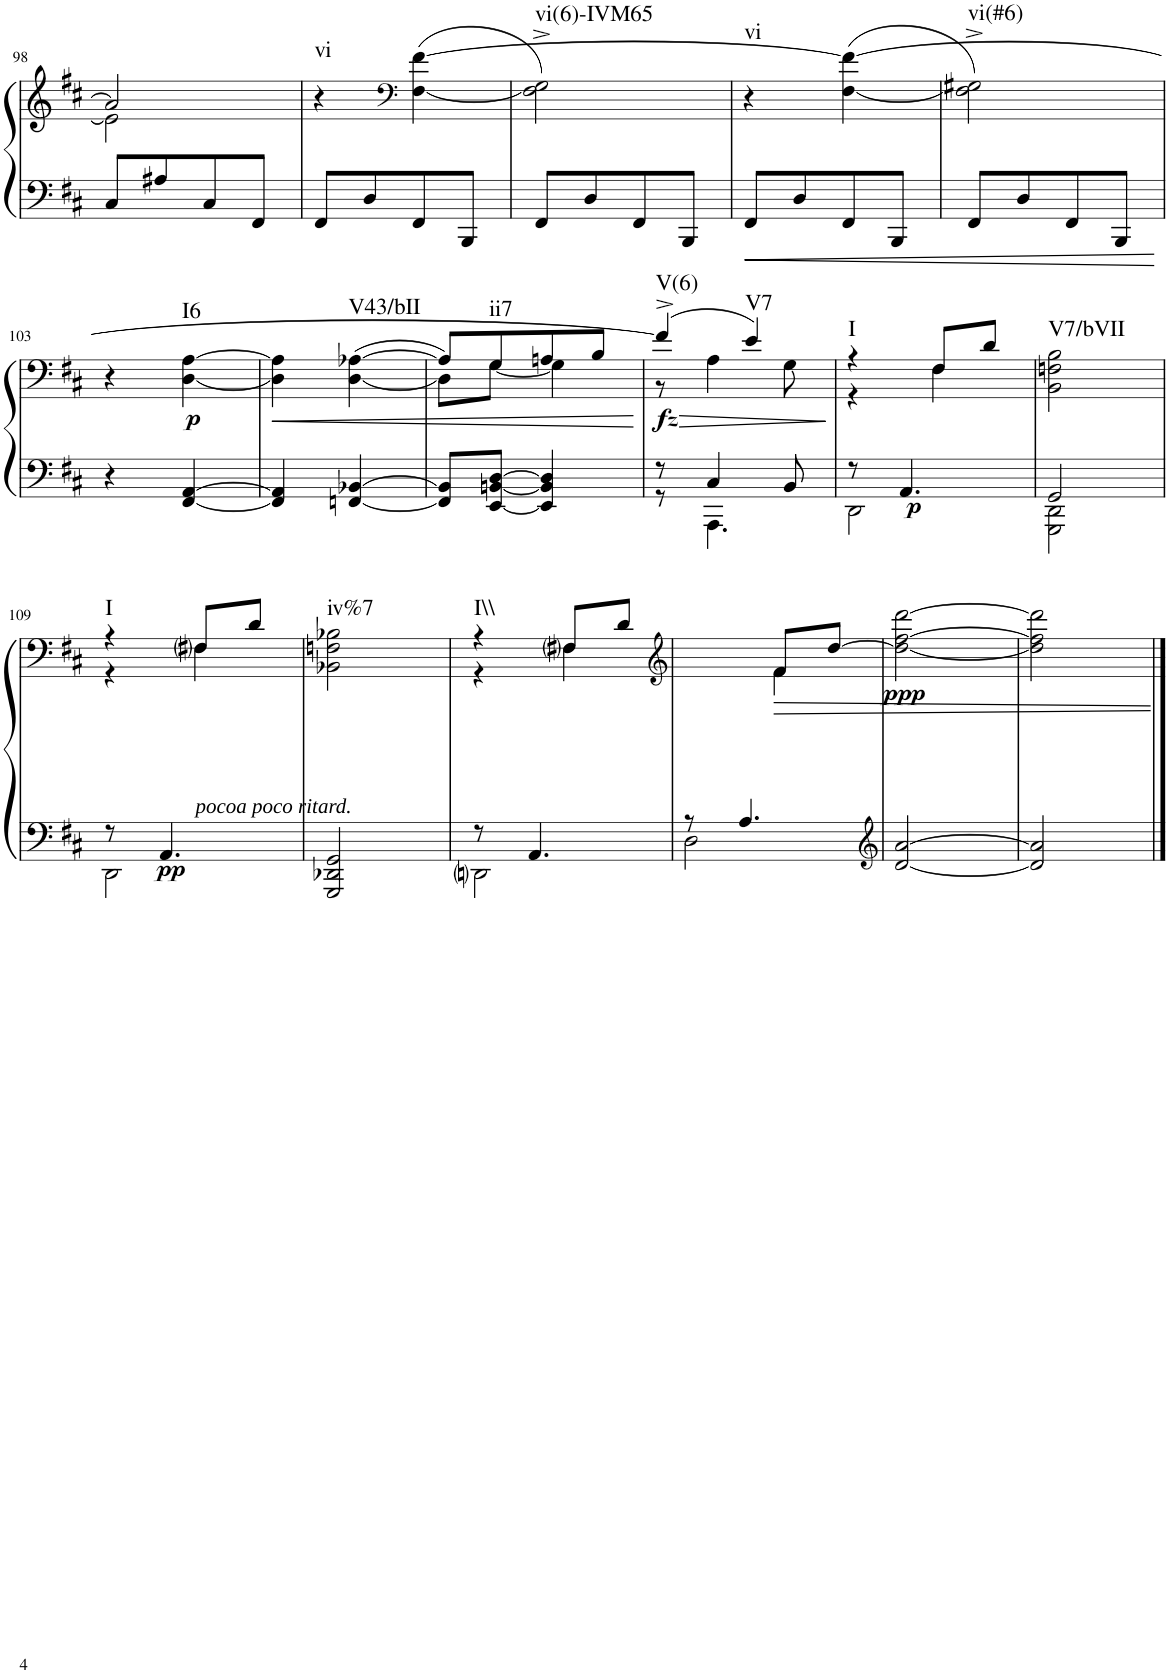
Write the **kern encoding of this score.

**kern	**kern	**dynam	**harte
*part1	*part1	*part1	*part1
*staff2	*staff1	*staff1/2	*
*I"Midi_1	*	*	*
!!LO:PB:g=z
*clefF4	*clefG2	*	*
*k[f#c#]	*k[f#c#]	*	*
*M2/4	*M2/4	*	*
=98	=98	=98	=98
*	*^	*	*
8C#/L	2a#/]	2e\]	.	.
8A#X/	.	.	.	.
8C#/	.	.	.	.
8FF#/J	.	.	.	.
*	*v	*v	*	*
=99	=99	=99	=99
!	!	!	!LO:H:kt=vi
8FF#/L	4r	.	N
8D/	.	.	.
*	*clefF4	*	*
8FF#/	([4F#\ [4f#\	.	.
8BBB/J	.	.	.
=100	=100	=100	=100
!	!	!	!LO:H:kt=vi(6)-IVM65
8FF#/L	2F#\]^ 2G\^)	.	N
8D/	.	.	.
8FF#/	.	.	.
8BBB/J	.	.	.
=101	=101	=101	=101
!	!	!	!LO:H:kt=vi
8FF#/L	4r	.	N
8D/	.	.	.
8FF#/	([4F#\ 4f#\_	.	.
8BBB/J	.	.	.
=102	=102	=102	=102
!	!	!	!LO:H:kt=vi(#6)
8FF#/L	2F#\]^ 2G#X\^)	.	N
8D/	.	.	.
8FF#/	.	.	.
8BBB/J	.	.	.
!!LO:LB:g=z
=103	=103	=103	=103
4r	4r	.	.
!	!	!LO:DY:b	!LO:H:kt=I6
[4FF#/ [4AA/	[4D\ [4A\	p	N
=104	=104	=104	=104
!	!	!LO:HP:b	!
4FF#/] 4AA/]	4D\] 4A\]	<	.
!	!	!	!LO:H:kt=V43/bII
[4FFn/ [4BB-X/	([4D\ [4A-X\	.	N
=105	=105	=105	=105
*	*^	*	*
8FF/] 8BB-/]L	8A-/L])	8D\L]	.	.
!	!	!	!	!LO:H:kt=ii7
[8EE/ [8BBn/ [8D/J	8G/	[8G\J	.	N
4EE/] 4BB/] 4D/]	8An/	4G\]	.	.
.	8B/J	.	.	.
*	*v	*v	*	*
.	.	[	.
=106	=106	=106	=106
*^	*	*	*
!	!	!	!LO:HP:b	!
*	*	*^	*	*
!	!	!	!	!LO:DY:n=1:b	!LO:H:kt=V(6)
8r	8r	(4f#^/]	8r	> fz	N
4C#/	4.AAA\	.	4A\	.	.
!	!	!	!	!	!LO:H:kt=V7
.	.	4e/)	.	.	N
8BB/	.	.	8G\	.	.
*v	*v	*	*	*	*
*	*v	*v	*	*
.	.	]	.
=107	=107	=107	=107
*^	*^	*	*
!	!	!	!	!	!LO:H:kt=I
8r	2DD\	4r	4r	.	N
!	!	!	!	!LO:DY:b=2	!
4.AA/	.	.	.	p	.
.	.	8F#/L	4F#\	.	.
.	.	8d/J	.	.	.
*	*	*v	*v	*	*
=108	=108	=108	=108	=108
!	!	!	!	!LO:H:kt=V7/bVII
2GG/	2GGG\ 2DD\	2BB\ 2Fn\ 2B\	.	N
!!LO:LB:g=z
=109	=109	=109	=109	=109
*	*	*^	*	*
!	!	!	!	!	!LO:H:kt=I
8r	2DD\	4r	4r	.	N
!	!	!	!	!LO:DY:b=2	!
4.AA/	.	.	.	pp	.
!	!	!LO:TX:b:i:t=pocoa poco ritard.	!	!	!
.	.	8F#i/L	4F#i\	.	.
.	.	8d/J	.	.	.
*v	*v	*	*	*	*
*	*v	*v	*	*
=110	=110	=110	=110
!	!	!	!LO:H:kt=iv%7
2GGG/ 2DD-X/ 2GG/	2BB-X\ 2Fn\ 2B-X\	.	N
=111	=111	=111	=111
*^	*^	*	*
!	!	!	!	!	!LO:H:kt=I\\
8r	2DDni\	4r	4r	.	N
4.AA/	.	.	.	.	.
.	.	8F#i/L	4F#i\	.	.
.	.	8d/J	.	.	.
=112	=112	=112	=112	=112	=112
*	*	*clefG2	*	*	*
8r	2D\	4ryy	4ryy	.	.
4.A/	.	.	.	.	.
.	.	8f#/L	4f#\	.	.
.	.	[8dd/J	.	.	.
*v	*v	*	*	*	*
*	*v	*v	*	*
=113	=113	=113	=113
*clefG2	*	*	*
!	!	!LO:DY:b	!
[2d/ [2a/	2dd\_ [2ff#\ [2ddd\	ppp	.
=114	=114	=114	=114
2d/] 2a/]	2dd\] 2ff#\] 2ddd\]	.	.
==	==	==	==
*-	*-	*-	*-
